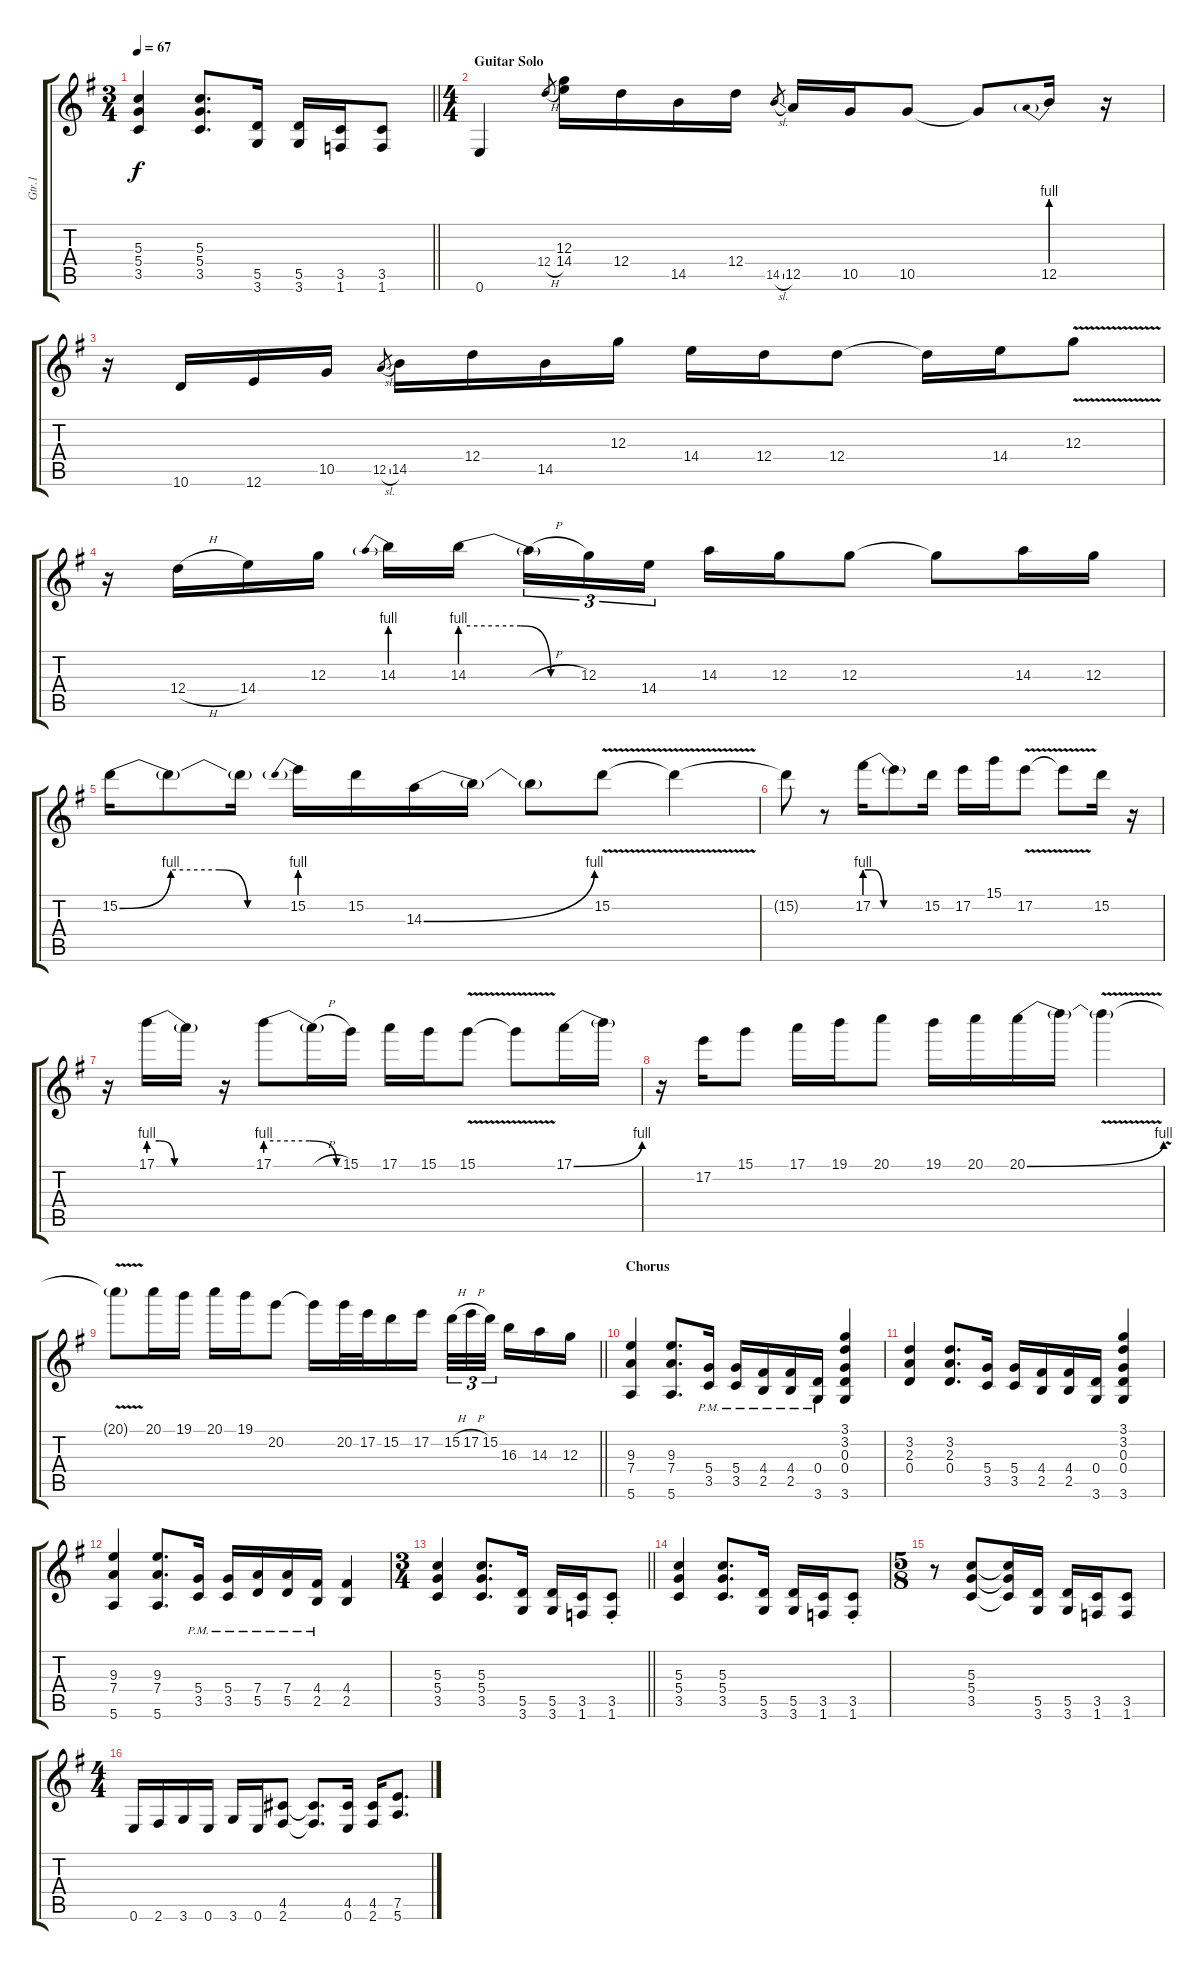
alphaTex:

\track ("Gtr.1" "Gtr.1") {instrument electricguitarclean}
\staff {score tabs}
\tuning (E4 B3 G3 D3 A2 E2) {hide}
\ts (3 4)
\tempo 67
\clef g2
\barLineRight lightlight
\ks eminor
(5.3 5.4 3.5).4{dy f} (5.3 5.4 3.5).8{d} (5.5 3.6).16 (5.5 3.6).16 (3.5 1.6).16 (3.5 1.6).8 |
\ts (4 4)
\section ("" "Guitar Solo")
0.6.4{balance 5 instrument distortionguitar} 12.4{h}.8{gr} (12.3 14.4).16 12.4.16 14.5.16 12.4.16 14.5{sl}.8{gr} 12.5.16 10.5.16 10.5.8 10.5{t}.8 12.5{be (prebend 0 4 60 4)}.16 r.16 |
r.16 10.6.16 12.6.16 10.5.16 12.5{sl}.8{gr} 14.5.16 12.4.16 14.5.16 12.3.16 14.4.16 12.4.16 12.4.8 12.4{t}.16 14.4.16 12.3{v}.8 |
r.16 12.4{h}.16 14.4.16 12.3.16 14.3{be (prebend 0 4 60 4)}.16 14.3{be (custom 0 4 30 4 45 0 60 0)}.16{beam splitsecondary} 14.3{h t}.16{tu (3 2)} 12.3.16{tu (3 2)} 14.4.16{tu (3 2)} 14.3.16 12.3.16 12.3.8 12.3{t}.8 14.3.16 12.3.16 |
15.2{be (custom 0 0 18 4 35 4 45 0 60 0)}.16 15.2{t}.8 15.2{t}.16 15.2{be (prebend 0 4 60 4)}.16 15.2.16 14.3{be (bend 0 0 60 4)}.16 14.3{t}.16 14.3{t}.8 15.2{v}.8 15.2{t}.4 |
15.2{t}.8 r.8 17.2{be (custom 0 4 7 4 19 0 60 0)}.16 17.2{t}.8 15.2.16 17.2.16 15.1.16 17.2{v}.8 17.2{t}.8 15.2.16 r.16 |
r.16 17.1{be (custom 0 4 9 4 22 0 60 0)}.16 17.1{t}.16 r.16 17.1{be (custom 0 4 34 4 55 0 60 0)}.8 17.1{h t}.16 15.1.16 17.1.16 15.1.16 15.1{v}.8 15.1{t}.8 17.1{be (bend 0 0 60 4)}.16 17.1{t}.16 |
r.16 17.2.16 15.1.8 17.1.16 19.1.16 20.1.8 19.1.16 20.1.16 20.1{be (bend 0 0 60 4)}.16 20.1{t}.16 20.1{v t}.4 |
\barLineRight lightlight
20.1{t}.8 20.1.16 19.1.16 20.1.16 19.1.16 20.2.8 20.2{t}.16 20.2.32 17.2.32 15.2.16 17.2.16 15.2{h}.32{tu (3 2)} 17.2{h}.32{tu (3 2)} 15.2.32{tu (3 2) beam splitsecondary} 16.3.16 14.3.16 12.3.16 |
\section ("" "Chorus")
(9.3 7.4 5.6).4{balance 8 instrument distortionguitar} (9.3 7.4 5.6).8{d} (5.4{pm} 3.5{pm}).16 (5.4{pm} 3.5{pm}).16 (4.4{pm} 2.5{pm}).16 (4.4{pm} 2.5{pm}).16 (0.4{pm} 3.6{pm}).16 (3.1 3.2 0.3 0.4 3.6).4 |
(3.2 2.3 0.4).4 (3.2 2.3 0.4).8{d} (5.4 3.5).16 (5.4 3.5).16 (4.4 2.5).16 (4.4 2.5).16 (0.4 3.6).16 (3.1 3.2 0.3 0.4 3.6).4 |
(9.3 7.4 5.6).4 (9.3 7.4 5.6).8{d} (5.4{pm} 3.5{pm}).16 (5.4{pm} 3.5{pm}).16 (7.4{pm} 5.5{pm}).16 (7.4{pm} 5.5{pm}).16 (4.4{pm} 2.5{pm}).16 (4.4 2.5).4 |
\ts (3 4)
\barLineRight lightlight
(5.3 5.4 3.5).4 (5.3 5.4 3.5).8{d} (5.5 3.6).16 (5.5 3.6).16 (3.5 1.6).16 (3.5{st} 1.6{st}).8 |
(5.3 5.4 3.5).4 (5.3 5.4 3.5).8{d} (5.5 3.6).16 (5.5 3.6).16 (3.5 1.6).16 (3.5{st} 1.6{st}).8 |
\ts (5 8)
r.8 (5.3 5.4 3.5).8 (5.3{t} 5.4{t} 3.5{t}).16 (5.5 3.6).16 (5.5 3.6).16 (3.5 1.6).16 (3.5 1.6).8 |
\ts (4 4)
0.6.16 2.6.16 3.6.16 0.6.16 3.6.16 0.6.16 (4.5 2.6).8 (4.5{t} 2.6{t}).8{d} (4.5 0.6).16 (4.5 2.6).16 (7.5 5.6).8{d}
